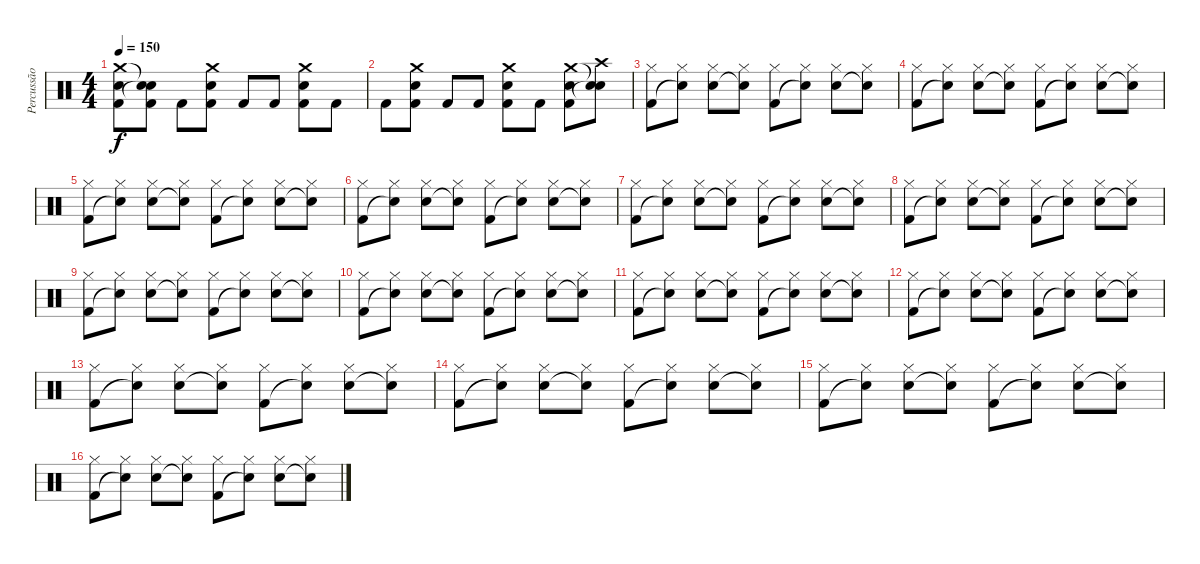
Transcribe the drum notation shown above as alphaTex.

\track ("Percussão" "Percussão") {instrument percussion}
\staff {score}
\articulation defaults
\ts (4 4)
\tempo 150
\clef neutral
\ks c
("Crash medium (hit)" "Kick (hit) 2" "Electric Snare (hit)").8{dy f} ("Snare (hit)"{t} "Snare (hit)"{t} "Kick (hit) 2").8 "Kick (hit) 2".8 ("Crash medium (hit)" "Kick (hit) 2" "Electric Snare (hit)").8 "Kick (hit) 2".8 "Kick (hit) 2".8 ("Crash medium (hit)" "Kick (hit) 2" "Electric Snare (hit)").8 "Kick (hit) 2".8 |
"Kick (hit) 2".8 ("Crash medium (hit)" "Kick (hit) 2" "Electric Snare (hit)").8 "Kick (hit) 2".8 "Kick (hit) 2".8 ("Crash medium (hit)" "Kick (hit) 2" "Electric Snare (hit)").8 "Kick (hit) 2".8 ("Crash medium (hit)" "Kick (hit) 2" "Electric Snare (hit)").8 ("Snare (hit)"{t} "Snare (hit)"{t} "Crash high (hit)").8 |
("Hi-Hat (closed)" "Kick (hit) 2").8 ("Hi-Hat (closed)" "Snare (hit) 2"{t}).8 ("Hi-Hat (closed)" "Electric Snare (hit)").8 ("Hi-Hat (closed)" "Snare (hit) 2"{t}).8 ("Hi-Hat (closed)" "Kick (hit) 2").8 ("Hi-Hat (closed)" "Snare (hit) 2"{t}).8 ("Hi-Hat (closed)" "Electric Snare (hit)").8 ("Hi-Hat (closed)" "Snare (hit) 2"{t}).8 |
("Hi-Hat (closed)" "Kick (hit) 2").8 ("Hi-Hat (closed)" "Snare (hit) 2"{t}).8 ("Hi-Hat (closed)" "Electric Snare (hit)").8 ("Hi-Hat (closed)" "Snare (hit) 2"{t}).8 ("Hi-Hat (closed)" "Kick (hit) 2").8 ("Hi-Hat (closed)" "Snare (hit) 2"{t}).8 ("Hi-Hat (closed)" "Electric Snare (hit)").8 ("Hi-Hat (closed)" "Snare (hit) 2"{t}).8 |
("Hi-Hat (closed)" "Kick (hit) 2").8 ("Hi-Hat (closed)" "Snare (hit) 2"{t}).8 ("Hi-Hat (closed)" "Electric Snare (hit)").8 ("Hi-Hat (closed)" "Snare (hit) 2"{t}).8 ("Hi-Hat (closed)" "Kick (hit) 2").8 ("Hi-Hat (closed)" "Snare (hit) 2"{t}).8 ("Hi-Hat (closed)" "Electric Snare (hit)").8 ("Hi-Hat (closed)" "Snare (hit) 2"{t}).8 |
("Hi-Hat (closed)" "Kick (hit) 2").8 ("Hi-Hat (closed)" "Snare (hit) 2"{t}).8 ("Hi-Hat (closed)" "Electric Snare (hit)").8 ("Hi-Hat (closed)" "Snare (hit) 2"{t}).8 ("Hi-Hat (closed)" "Kick (hit) 2").8 ("Hi-Hat (closed)" "Snare (hit) 2"{t}).8 ("Hi-Hat (closed)" "Electric Snare (hit)").8 ("Hi-Hat (closed)" "Snare (hit) 2"{t}).8 |
("Hi-Hat (closed)" "Kick (hit) 2").8 ("Hi-Hat (closed)" "Snare (hit) 2"{t}).8 ("Hi-Hat (closed)" "Electric Snare (hit)").8 ("Hi-Hat (closed)" "Snare (hit) 2"{t}).8 ("Hi-Hat (closed)" "Kick (hit) 2").8 ("Hi-Hat (closed)" "Snare (hit) 2"{t}).8 ("Hi-Hat (closed)" "Electric Snare (hit)").8 ("Hi-Hat (closed)" "Snare (hit) 2"{t}).8 |
("Hi-Hat (closed)" "Kick (hit) 2").8 ("Hi-Hat (closed)" "Snare (hit) 2"{t}).8 ("Hi-Hat (closed)" "Electric Snare (hit)").8 ("Hi-Hat (closed)" "Snare (hit) 2"{t}).8 ("Hi-Hat (closed)" "Kick (hit) 2").8 ("Hi-Hat (closed)" "Snare (hit) 2"{t}).8 ("Hi-Hat (closed)" "Electric Snare (hit)").8 ("Hi-Hat (closed)" "Snare (hit) 2"{t}).8 |
("Hi-Hat (closed)" "Kick (hit) 2").8 ("Hi-Hat (closed)" "Snare (hit) 2"{t}).8 ("Hi-Hat (closed)" "Electric Snare (hit)").8 ("Hi-Hat (closed)" "Snare (hit) 2"{t}).8 ("Hi-Hat (closed)" "Kick (hit) 2").8 ("Hi-Hat (closed)" "Snare (hit) 2"{t}).8 ("Hi-Hat (closed)" "Electric Snare (hit)").8 ("Hi-Hat (closed)" "Snare (hit) 2"{t}).8 |
("Hi-Hat (closed)" "Kick (hit) 2").8 ("Hi-Hat (closed)" "Snare (hit) 2"{t}).8 ("Hi-Hat (closed)" "Electric Snare (hit)").8 ("Hi-Hat (closed)" "Snare (hit) 2"{t}).8 ("Hi-Hat (closed)" "Kick (hit) 2").8 ("Hi-Hat (closed)" "Snare (hit) 2"{t}).8 ("Hi-Hat (closed)" "Electric Snare (hit)").8 ("Hi-Hat (closed)" "Snare (hit) 2"{t}).8 |
("Hi-Hat (closed)" "Kick (hit) 2").8 ("Hi-Hat (closed)" "Snare (hit) 2"{t}).8 ("Hi-Hat (closed)" "Electric Snare (hit)").8 ("Hi-Hat (closed)" "Snare (hit) 2"{t}).8 ("Hi-Hat (closed)" "Kick (hit) 2").8 ("Hi-Hat (closed)" "Snare (hit) 2"{t}).8 ("Hi-Hat (closed)" "Electric Snare (hit)").8 ("Hi-Hat (closed)" "Snare (hit) 2"{t}).8 |
("Hi-Hat (closed)" "Kick (hit) 2").8 ("Hi-Hat (closed)" "Snare (hit) 2"{t}).8 ("Hi-Hat (closed)" "Electric Snare (hit)").8 ("Hi-Hat (closed)" "Snare (hit) 2"{t}).8 ("Hi-Hat (closed)" "Kick (hit) 2").8 ("Hi-Hat (closed)" "Snare (hit) 2"{t}).8 ("Hi-Hat (closed)" "Electric Snare (hit)").8 ("Hi-Hat (closed)" "Snare (hit) 2"{t}).8 |
("Hi-Hat (closed)" "Kick (hit) 2").8 ("Hi-Hat (closed)" "Snare (hit) 2"{t}).8 ("Hi-Hat (closed)" "Electric Snare (hit)").8 ("Hi-Hat (closed)" "Snare (hit) 2"{t}).8 ("Hi-Hat (closed)" "Kick (hit) 2").8 ("Hi-Hat (closed)" "Snare (hit) 2"{t}).8 ("Hi-Hat (closed)" "Electric Snare (hit)").8 ("Hi-Hat (closed)" "Snare (hit) 2"{t}).8 |
("Hi-Hat (closed)" "Kick (hit) 2").8 ("Hi-Hat (closed)" "Snare (hit) 2"{t}).8 ("Hi-Hat (closed)" "Electric Snare (hit)").8 ("Hi-Hat (closed)" "Snare (hit) 2"{t}).8 ("Hi-Hat (closed)" "Kick (hit) 2").8 ("Hi-Hat (closed)" "Snare (hit) 2"{t}).8 ("Hi-Hat (closed)" "Electric Snare (hit)").8 ("Hi-Hat (closed)" "Snare (hit) 2"{t}).8 |
("Hi-Hat (closed)" "Kick (hit) 2").8 ("Hi-Hat (closed)" "Snare (hit) 2"{t}).8 ("Hi-Hat (closed)" "Electric Snare (hit)").8 ("Hi-Hat (closed)" "Snare (hit) 2"{t}).8 ("Hi-Hat (closed)" "Kick (hit) 2").8 ("Hi-Hat (closed)" "Snare (hit) 2"{t}).8 ("Hi-Hat (closed)" "Electric Snare (hit)").8 ("Hi-Hat (closed)" "Snare (hit) 2"{t}).8 |
("Hi-Hat (closed)" "Kick (hit) 2").8 ("Hi-Hat (closed)" "Snare (hit) 2"{t}).8 ("Hi-Hat (closed)" "Electric Snare (hit)").8 ("Hi-Hat (closed)" "Snare (hit) 2"{t}).8 ("Hi-Hat (closed)" "Kick (hit) 2").8 ("Hi-Hat (closed)" "Snare (hit) 2"{t}).8 ("Hi-Hat (closed)" "Electric Snare (hit)").8 ("Hi-Hat (closed)" "Snare (hit) 2"{t}).8
